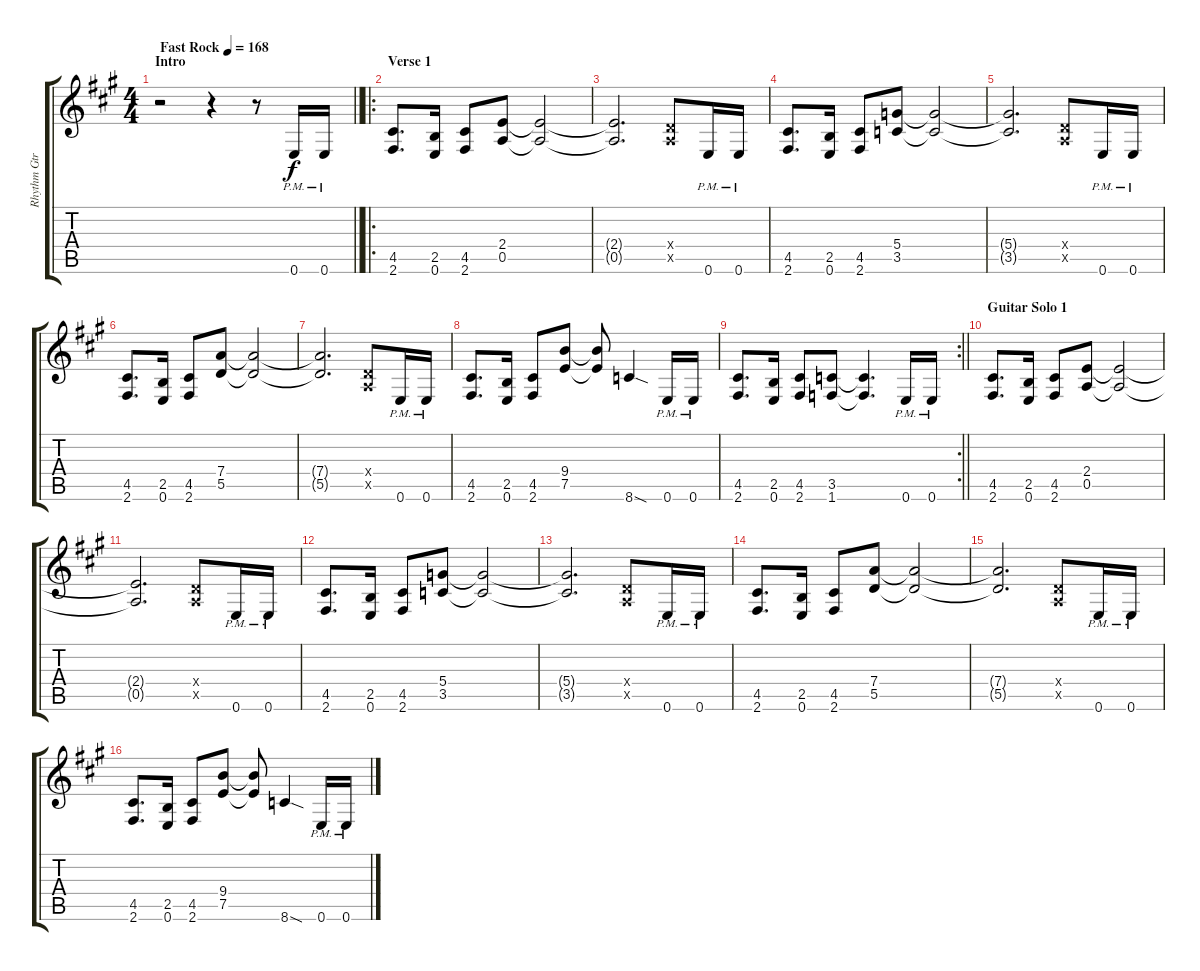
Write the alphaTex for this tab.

\track ("Rhythm Gtr. 1" "Rhythm Gtr") {instrument distortionguitar}
\staff {score tabs}
\tuning (E4 B3 G3 D3 A2 E2) {hide}
\ts (4 4)
\section ("" "Intro")
\tempo (168 "Fast Rock")
\clef g2
\barLineRight lightlight
\ks a
r.2{dy f instrument distortionguitar} r.4 r.8 0.6{pm}.16 0.6{pm}.16 |
\ro
\section ("" "Verse 1")
(4.5 2.6).8{d} (2.5 0.6).16 (4.5 2.6).8 (2.4 0.5).8 (2.4{t} 0.5{t}).2 |
(2.4{t} 0.5{t}).2{d} (0.4{x} 0.5{x}).8 0.6{pm}.16 0.6{pm}.16 |
(4.5 2.6).8{d} (2.5 0.6).16 (4.5 2.6).8 (5.4 3.5).8 (5.4{t} 3.5{t}).2 |
(5.4{t} 3.5{t}).2{d} (0.4{x} 0.5{x}).8 0.6{pm}.16 0.6{pm}.16 |
(4.5 2.6).8{d} (2.5 0.6).16 (4.5 2.6).8 (7.4 5.5).8 (7.4{t} 5.5{t}).2 |
(7.4{t} 5.5{t}).2{d} (0.4{x} 0.5{x}).8 0.6{pm}.16 0.6{pm}.16 |
(4.5 2.6).8{d} (2.5 0.6).16 (4.5 2.6).8 (9.4 7.5).8 (9.4{t} 7.5{t}).8 8.6{sod}.4 0.6{pm}.16 0.6{pm}.16 |
\rc 2
\barLineRight lightlight
(4.5 2.6).8{d} (2.5 0.6).16 (4.5 2.6).8 (3.5 1.6).8 (3.5{t} 1.6{t}).4{d} 0.6{pm}.16 0.6{pm}.16 |
\section ("" "Guitar Solo 1")
(4.5 2.6).8{d} (2.5 0.6).16 (4.5 2.6).8 (2.4 0.5).8 (2.4{t} 0.5{t}).2 |
(2.4{t} 0.5{t}).2{d} (0.4{x} 0.5{x}).8 0.6{pm}.16 0.6{pm}.16 |
(4.5 2.6).8{d} (2.5 0.6).16 (4.5 2.6).8 (5.4 3.5).8 (5.4{t} 3.5{t}).2 |
(5.4{t} 3.5{t}).2{d} (0.4{x} 0.5{x}).8 0.6{pm}.16 0.6{pm}.16 |
(4.5 2.6).8{d} (2.5 0.6).16 (4.5 2.6).8 (7.4 5.5).8 (7.4{t} 5.5{t}).2 |
(7.4{t} 5.5{t}).2{d} (0.4{x} 0.5{x}).8 0.6{pm}.16 0.6{pm}.16 |
(4.5 2.6).8{d} (2.5 0.6).16 (4.5 2.6).8 (9.4 7.5).8 (9.4{t} 7.5{t}).8 8.6{sod}.4 0.6{pm}.16 0.6{pm}.16
